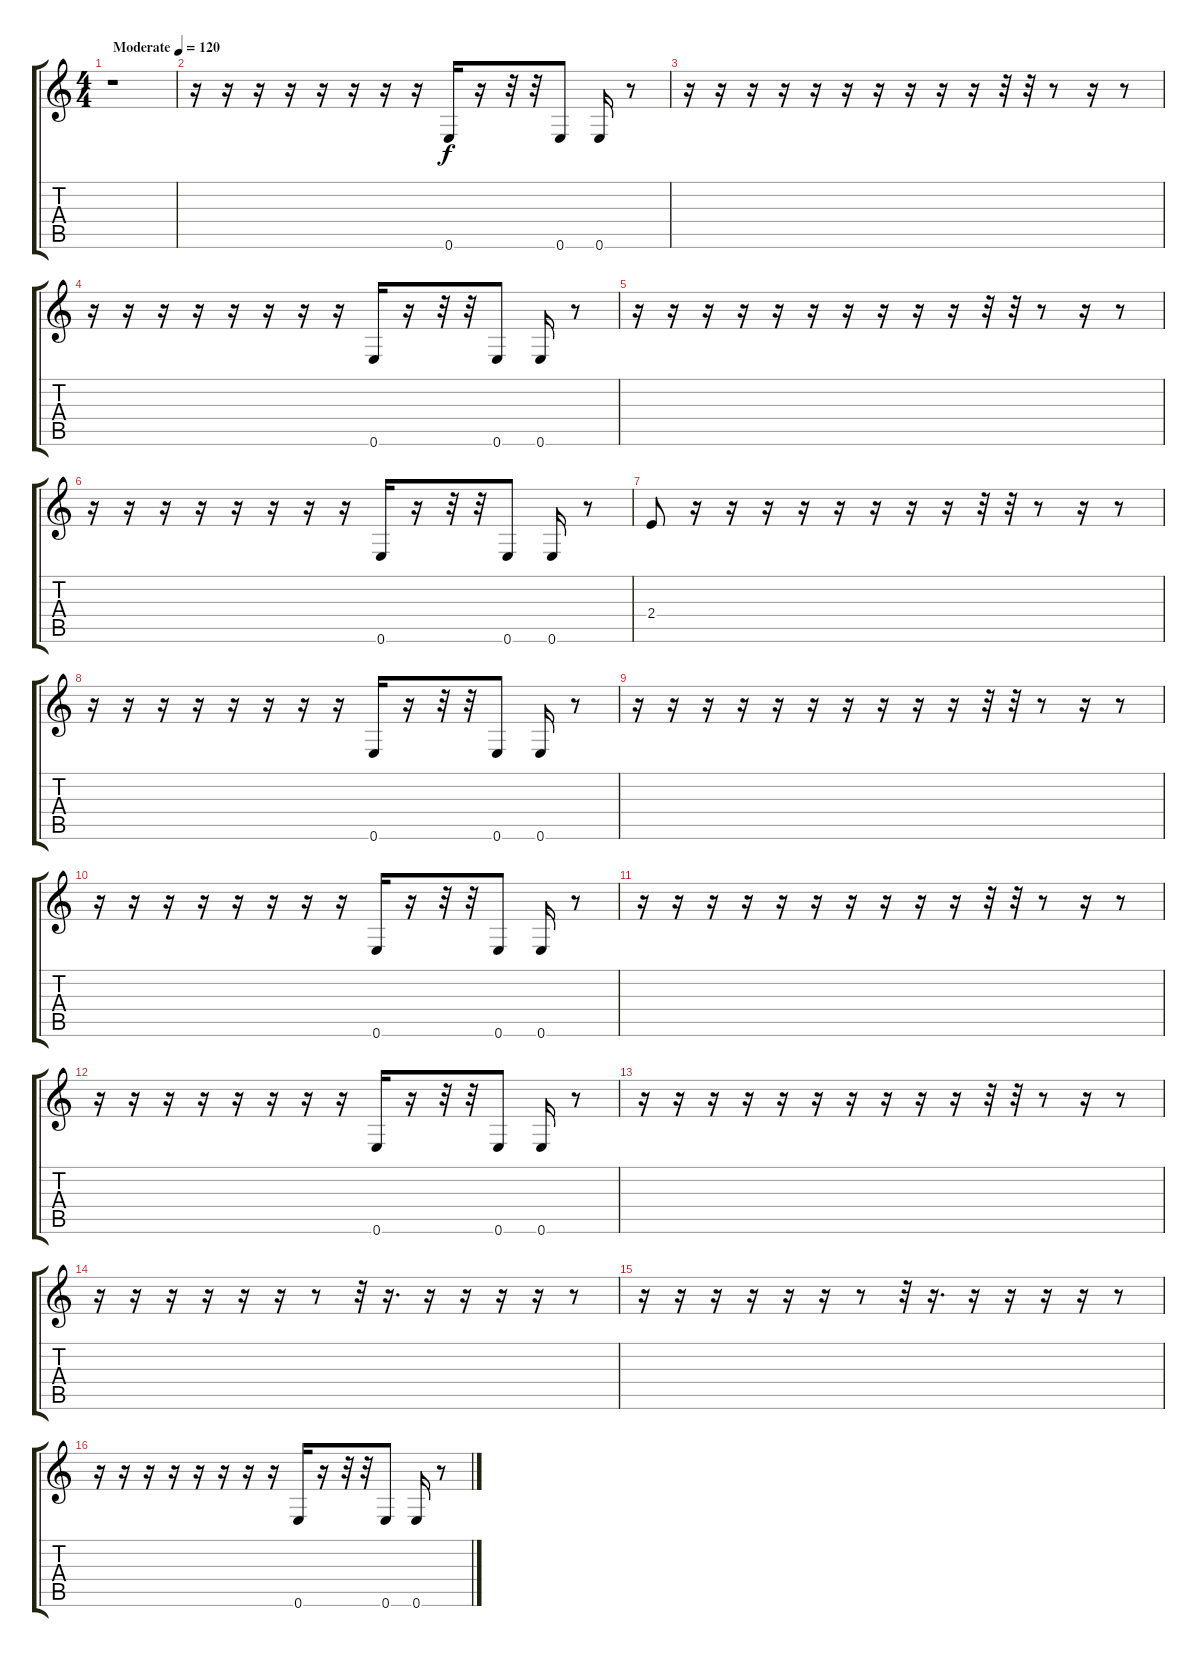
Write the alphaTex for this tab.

\track "" {instrument electricbasspick}
\staff {score tabs}
\tuning (E4 B3 G3 D3 A2 E2) {hide}
\ts (4 4)
\tempo (120 "Moderate")
\clef g2
\ks c
r.1{dy f instrument electricbasspick} |
r.16 r.16 r.16 r.16 r.16 r.16 r.16 r.16 0.6.16 r.16 r.32 r.32 0.6.8 0.6.16 r.8 |
r.16 r.16 r.16 r.16 r.16 r.16 r.16 r.16 r.16 r.16 r.32 r.32 r.8 r.16 r.8 |
r.16 r.16 r.16 r.16 r.16 r.16 r.16 r.16 0.6.16 r.16 r.32 r.32 0.6.8 0.6.16 r.8 |
r.16 r.16 r.16 r.16 r.16 r.16 r.16 r.16 r.16 r.16 r.32 r.32 r.8 r.16 r.8 |
r.16 r.16 r.16 r.16 r.16 r.16 r.16 r.16 0.6.16 r.16 r.32 r.32 0.6.8 0.6.16 r.8 |
2.4.8 r.16 r.16 r.16 r.16 r.16 r.16 r.16 r.16 r.32 r.32 r.8 r.16 r.8 |
r.16 r.16 r.16 r.16 r.16 r.16 r.16 r.16 0.6.16 r.16 r.32 r.32 0.6.8 0.6.16 r.8 |
r.16 r.16 r.16 r.16 r.16 r.16 r.16 r.16 r.16 r.16 r.32 r.32 r.8 r.16 r.8 |
r.16 r.16 r.16 r.16 r.16 r.16 r.16 r.16 0.6.16 r.16 r.32 r.32 0.6.8 0.6.16 r.8 |
r.16 r.16 r.16 r.16 r.16 r.16 r.16 r.16 r.16 r.16 r.32 r.32 r.8 r.16 r.8 |
r.16 r.16 r.16 r.16 r.16 r.16 r.16 r.16 0.6.16 r.16 r.32 r.32 0.6.8 0.6.16 r.8 |
r.16 r.16 r.16 r.16 r.16 r.16 r.16 r.16 r.16 r.16 r.32 r.32 r.8 r.16 r.8 |
r.16 r.16 r.16 r.16 r.16 r.16 r.8 r.32 r.16{d} r.16 r.16 r.16 r.16 r.8 |
r.16 r.16 r.16 r.16 r.16 r.16 r.8 r.32 r.16{d} r.16 r.16 r.16 r.16 r.8 |
r.16 r.16 r.16 r.16 r.16 r.16 r.16 r.16 0.6.16 r.16 r.32 r.32 0.6.8 0.6.16 r.8
